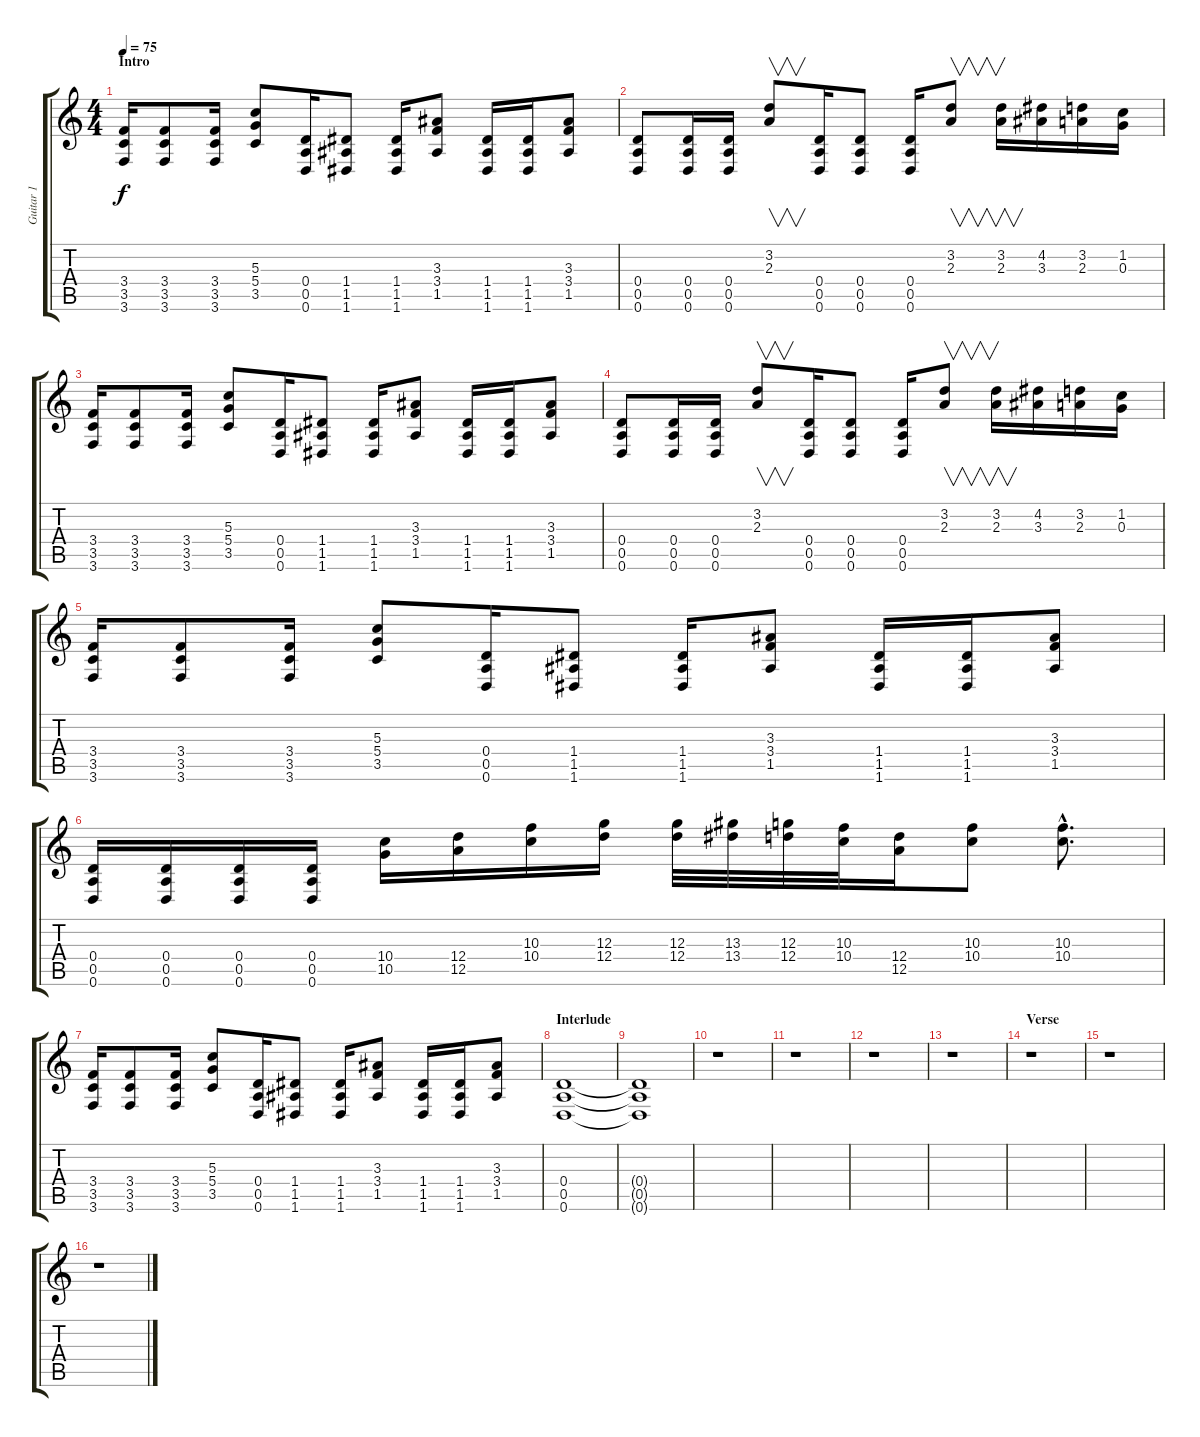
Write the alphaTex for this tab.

\track ("Guitar 1" "Guitar 1") {instrument distortionguitar}
\staff {score tabs}
\tuning (E4 B3 G3 D3 A2 D2) {hide}
\ts (4 4)
\section ("" "Intro")
\tempo 75
\clef g2
\ks c
(3.4 3.5 3.6).16{dy f instrument distortionguitar} (3.4 3.5 3.6).8 (3.4 3.5 3.6).16 (5.3 5.4 3.5).8 (0.4 0.5 0.6).16 (1.4 1.5 1.6).8 (1.4 1.5 1.6).16 (3.3 3.4 1.5).8 (1.4 1.5 1.6).16 (1.4 1.5 1.6).16 (3.3 3.4 1.5).8 |
(0.4 0.5 0.6).8 (0.4 0.5 0.6).16 (0.4 0.5 0.6).16 (3.2 2.3).8{v} (0.4 0.5 0.6).16 (0.4 0.5 0.6).8 (0.4 0.5 0.6).16 (3.2 2.3).8{v} (3.2 2.3).16{v} (4.2 3.3).16 (3.2 2.3).16 (1.2 0.3).16 |
(3.4 3.5 3.6).16 (3.4 3.5 3.6).8 (3.4 3.5 3.6).16 (5.3 5.4 3.5).8 (0.4 0.5 0.6).16 (1.4 1.5 1.6).8 (1.4 1.5 1.6).16 (3.3 3.4 1.5).8 (1.4 1.5 1.6).16 (1.4 1.5 1.6).16 (3.3 3.4 1.5).8 |
(0.4 0.5 0.6).8 (0.4 0.5 0.6).16 (0.4 0.5 0.6).16 (3.2 2.3).8{v} (0.4 0.5 0.6).16 (0.4 0.5 0.6).8 (0.4 0.5 0.6).16 (3.2 2.3).8{v} (3.2 2.3).16{v} (4.2 3.3).16 (3.2 2.3).16 (1.2 0.3).16 |
(3.4 3.5 3.6).16 (3.4 3.5 3.6).8 (3.4 3.5 3.6).16 (5.3 5.4 3.5).8 (0.4 0.5 0.6).16 (1.4 1.5 1.6).8 (1.4 1.5 1.6).16 (3.3 3.4 1.5).8 (1.4 1.5 1.6).16 (1.4 1.5 1.6).16 (3.3 3.4 1.5).8 |
(0.4 0.5 0.6).16 (0.4 0.5 0.6).16 (0.4 0.5 0.6).16 (0.4 0.5 0.6).16 (10.4 10.5).16 (12.4 12.5).16 (10.3 10.4).16 (12.3 12.4).16 (12.3 12.4).32 (13.3 13.4).32 (12.3 12.4).32 (10.3 10.4).32 (12.4 12.5).16 (10.3 10.4).8 (10.3{hac} 10.4{hac}).8{d} |
(3.4 3.5 3.6).16 (3.4 3.5 3.6).8 (3.4 3.5 3.6).16 (5.3 5.4 3.5).8 (0.4 0.5 0.6).16 (1.4 1.5 1.6).8 (1.4 1.5 1.6).16 (3.3 3.4 1.5).8 (1.4 1.5 1.6).16 (1.4 1.5 1.6).16 (3.3 3.4 1.5).8 |
\section ("" "Interlude")
(0.4 0.5 0.6).1 |
(0.4{t} 0.5{t} 0.6{t}).1 |
r.1 |
r.1 |
r.1 |
r.1 |
\section ("" "Verse")
r.1 |
r.1 |
r.1
